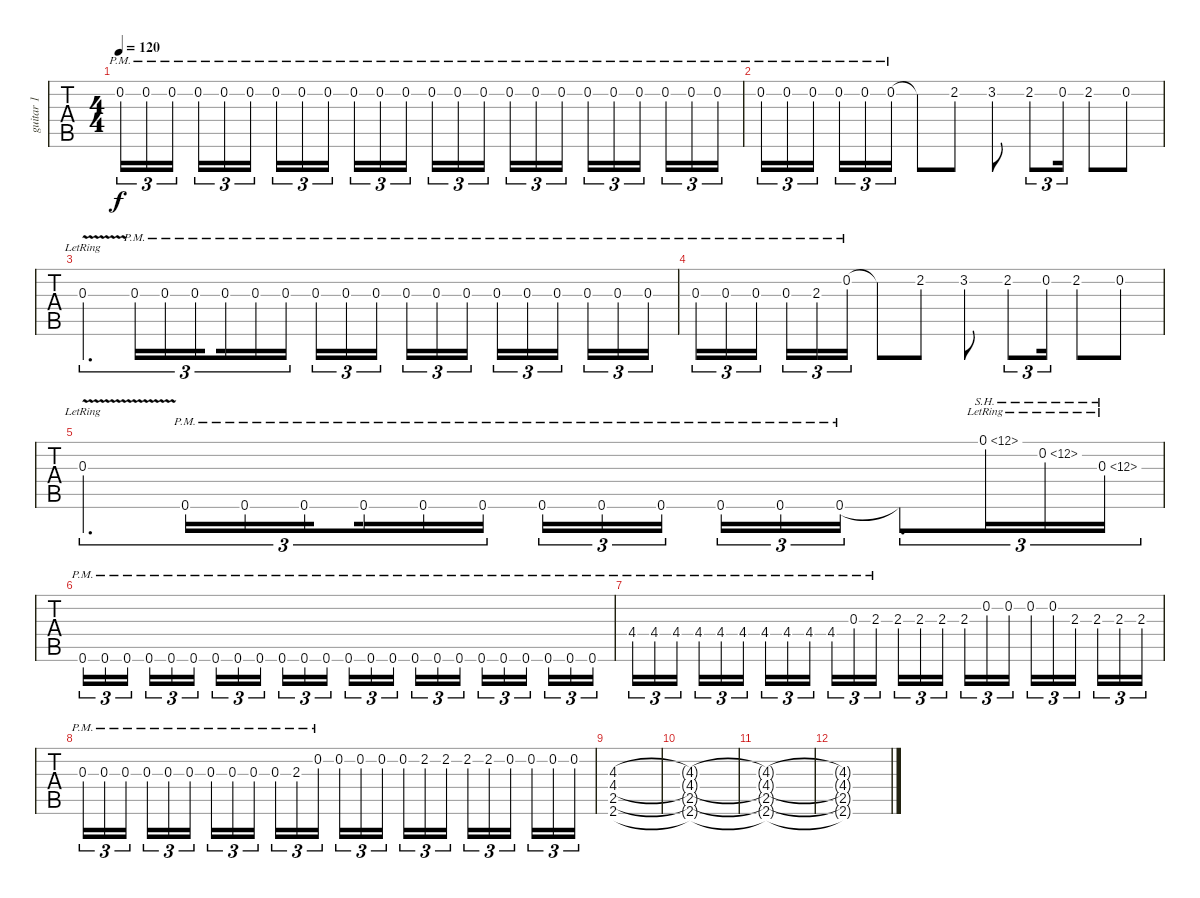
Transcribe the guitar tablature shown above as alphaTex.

\track ("guitar 1" "guitar 1") {instrument distortionguitar}
\staff {tabs}
\tuning (D4 A3 F3 C3 G2 D2) {hide}
\ts (4 4)
\tempo 120
\clef g2
\ks eminor
0.2{pm}.16{tu (3 2) dy f} 0.2{pm}.16{tu (3 2)} 0.2{pm}.16{tu (3 2) beam splitsecondary} 0.2{pm}.16{tu (3 2)} 0.2{pm}.16{tu (3 2)} 0.2{pm}.16{tu (3 2)} 0.2{pm}.16{tu (3 2)} 0.2{pm}.16{tu (3 2)} 0.2{pm}.16{tu (3 2) beam splitsecondary} 0.2{pm}.16{tu (3 2)} 0.2{pm}.16{tu (3 2)} 0.2{pm}.16{tu (3 2)} 0.2{pm}.16{tu (3 2)} 0.2{pm}.16{tu (3 2)} 0.2{pm}.16{tu (3 2) beam splitsecondary} 0.2{pm}.16{tu (3 2)} 0.2{pm}.16{tu (3 2)} 0.2{pm}.16{tu (3 2)} 0.2{pm}.16{tu (3 2)} 0.2{pm}.16{tu (3 2)} 0.2{pm}.16{tu (3 2) beam splitsecondary} 0.2{pm}.16{tu (3 2)} 0.2{pm}.16{tu (3 2)} 0.2{pm}.16{tu (3 2)} |
0.2{pm}.16{tu (3 2)} 0.2{pm}.16{tu (3 2)} 0.2{pm}.16{tu (3 2) beam splitsecondary} 0.2{pm}.16{tu (3 2)} 0.2{pm}.16{tu (3 2)} 0.2{pm}.16{tu (3 2)} 0.2{t}.8 2.2.8 3.2.8 2.2.8{tu (3 2)} 0.2.16{tu (3 2)} 2.2.8 0.2.8 |
0.3{v lr}.4{d tu (3 2)} 0.3{pm}.16{tu (3 2)} 0.3{pm}.16{tu (3 2)} 0.3{pm}.16{tu (3 2) beam splitsecondary} 0.3{pm}.16{tu (3 2)} 0.3{pm}.16{tu (3 2)} 0.3{pm}.16{tu (3 2)} 0.3{pm}.16{tu (3 2)} 0.3{pm}.16{tu (3 2)} 0.3{pm}.16{tu (3 2) beam splitsecondary} 0.3{pm}.16{tu (3 2)} 0.3{pm}.16{tu (3 2)} 0.3{pm}.16{tu (3 2)} 0.3{pm}.16{tu (3 2)} 0.3{pm}.16{tu (3 2)} 0.3{pm}.16{tu (3 2) beam splitsecondary} 0.3{pm}.16{tu (3 2)} 0.3{pm}.16{tu (3 2)} 0.3{pm}.16{tu (3 2)} |
0.3{pm}.16{tu (3 2)} 0.3{pm}.16{tu (3 2)} 0.3{pm}.16{tu (3 2) beam splitsecondary} 0.3{pm}.16{tu (3 2)} 2.3{pm}.16{tu (3 2)} 0.2{pm}.16{tu (3 2)} 0.2{t}.8 2.2.8 3.2.8 2.2.8{tu (3 2)} 0.2.16{tu (3 2)} 2.2.8 0.2.8 |
0.3{v lr}.4{d tu (3 2)} 0.6{pm}.16{tu (3 2)} 0.6{pm}.16{tu (3 2)} 0.6{pm}.16{tu (3 2) beam splitsecondary} 0.6{pm}.16{tu (3 2)} 0.6{pm}.16{tu (3 2)} 0.6{pm}.16{tu (3 2)} 0.6{pm}.16{tu (3 2)} 0.6{pm}.16{tu (3 2)} 0.6{pm}.16{tu (3 2) beam splitsecondary} 0.6{pm}.16{tu (3 2)} 0.6{pm}.16{tu (3 2)} 0.6{pm}.16{tu (3 2)} 0.6{t}.8{d tu (3 2)} 0.1{sh 12 lr}.16{tu (3 2)} 0.2{sh 12 lr}.16{tu (3 2)} 0.3{sh 12 lr}.16{tu (3 2)} |
0.6{pm}.16{tu (3 2)} 0.6{pm}.16{tu (3 2)} 0.6{pm}.16{tu (3 2) beam splitsecondary} 0.6{pm}.16{tu (3 2)} 0.6{pm}.16{tu (3 2)} 0.6{pm}.16{tu (3 2)} 0.6{pm}.16{tu (3 2)} 0.6{pm}.16{tu (3 2)} 0.6{pm}.16{tu (3 2) beam splitsecondary} 0.6{pm}.16{tu (3 2)} 0.6{pm}.16{tu (3 2)} 0.6{pm}.16{tu (3 2)} 0.6{pm}.16{tu (3 2)} 0.6{pm}.16{tu (3 2)} 0.6{pm}.16{tu (3 2) beam splitsecondary} 0.6{pm}.16{tu (3 2)} 0.6{pm}.16{tu (3 2)} 0.6{pm}.16{tu (3 2)} 0.6{pm}.16{tu (3 2)} 0.6{pm}.16{tu (3 2)} 0.6{pm}.16{tu (3 2) beam splitsecondary} 0.6{pm}.16{tu (3 2)} 0.6{pm}.16{tu (3 2)} 0.6{pm}.16{tu (3 2)} |
4.4{pm}.16{tu (3 2)} 4.4{pm}.16{tu (3 2)} 4.4{pm}.16{tu (3 2) beam splitsecondary} 4.4{pm}.16{tu (3 2)} 4.4{pm}.16{tu (3 2)} 4.4{pm}.16{tu (3 2)} 4.4{pm}.16{tu (3 2)} 4.4{pm}.16{tu (3 2)} 4.4{pm}.16{tu (3 2) beam splitsecondary} 4.4{pm}.16{tu (3 2)} 0.3{pm}.16{tu (3 2)} 2.3{pm}.16{tu (3 2)} 2.3.16{tu (3 2)} 2.3.16{tu (3 2)} 2.3.16{tu (3 2) beam splitsecondary} 2.3.16{tu (3 2)} 0.2.16{tu (3 2)} 0.2.16{tu (3 2)} 0.2.16{tu (3 2)} 0.2.16{tu (3 2)} 2.3.16{tu (3 2) beam splitsecondary} 2.3.16{tu (3 2)} 2.3.16{tu (3 2)} 2.3.16{tu (3 2)} |
0.3{pm}.16{tu (3 2)} 0.3{pm}.16{tu (3 2)} 0.3{pm}.16{tu (3 2) beam splitsecondary} 0.3{pm}.16{tu (3 2)} 0.3{pm}.16{tu (3 2)} 0.3{pm}.16{tu (3 2)} 0.3{pm}.16{tu (3 2)} 0.3{pm}.16{tu (3 2)} 0.3{pm}.16{tu (3 2) beam splitsecondary} 0.3{pm}.16{tu (3 2)} 2.3{pm}.16{tu (3 2)} 0.2{pm}.16{tu (3 2)} 0.2.16{tu (3 2)} 0.2.16{tu (3 2)} 0.2.16{tu (3 2) beam splitsecondary} 0.2.16{tu (3 2)} 2.2.16{tu (3 2)} 2.2.16{tu (3 2)} 2.2.16{tu (3 2)} 2.2.16{tu (3 2)} 0.2.16{tu (3 2) beam splitsecondary} 0.2.16{tu (3 2)} 0.2.16{tu (3 2)} 0.2.16{tu (3 2)} |
(4.3 4.4 2.5 2.6).1{volume 4} |
(4.3{t} 4.4{t} 2.5{t} 2.6{t}).1 |
(4.3{t} 4.4{t} 2.5{t} 2.6{t}).1 |
(4.3{t} 4.4{t} 2.5{t} 2.6{t}).1
